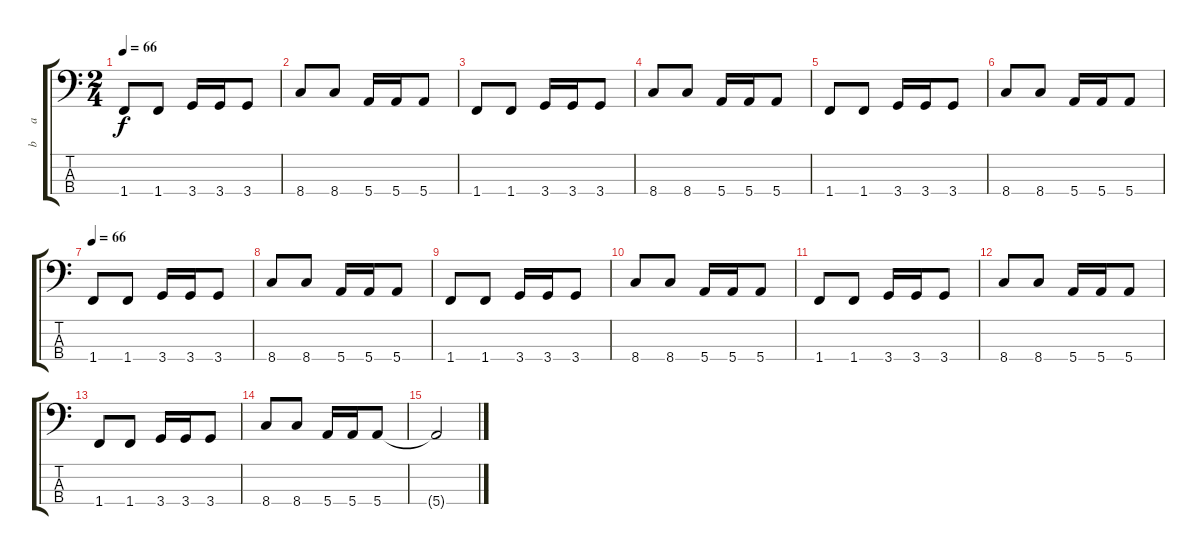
\track ("b      a       s      s" "b      a  ") {instrument electricbassfinger}
\staff {score tabs}
\tuning (G2 D2 A1 E1) {hide}
\ts (2 4)
\tempo 66
\clef f4
\ks c
1.4.8{dy f} 1.4.8 3.4.16 3.4.16 3.4.8 |
8.4.8 8.4.8 5.4.16 5.4.16 5.4.8 |
1.4.8 1.4.8 3.4.16 3.4.16 3.4.8 |
8.4.8 8.4.8 5.4.16 5.4.16 5.4.8 |
1.4.8 1.4.8 3.4.16 3.4.16 3.4.8 |
8.4.8 8.4.8 5.4.16 5.4.16 5.4.8 |
\tempo 66
1.4.8 1.4.8 3.4.16 3.4.16 3.4.8 |
8.4.8 8.4.8 5.4.16 5.4.16 5.4.8 |
1.4.8 1.4.8 3.4.16 3.4.16 3.4.8 |
8.4.8 8.4.8 5.4.16 5.4.16 5.4.8 |
1.4.8 1.4.8 3.4.16 3.4.16 3.4.8 |
8.4.8 8.4.8 5.4.16 5.4.16 5.4.8 |
1.4.8 1.4.8 3.4.16 3.4.16 3.4.8 |
8.4.8 8.4.8 5.4.16 5.4.16 5.4.8 |
5.4{t}.2
